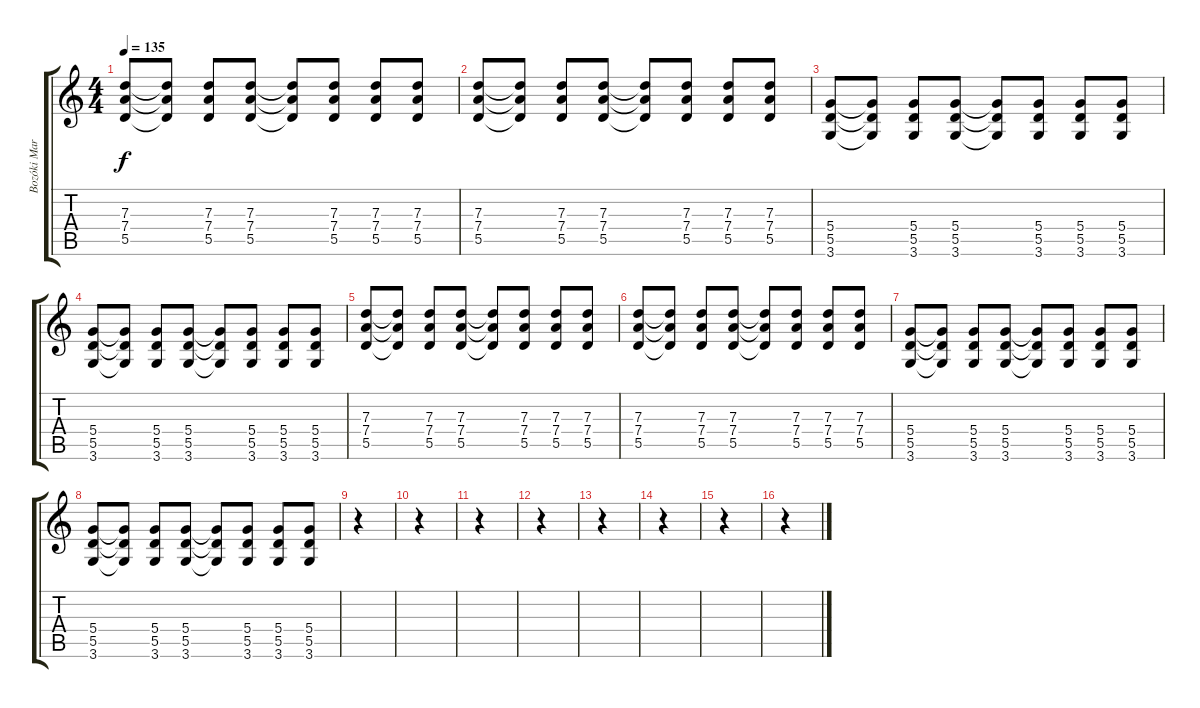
\track ("Bozóki Marcell - Torzított Gitár" "Bozóki Mar") {instrument distortionguitar}
\staff {score tabs}
\tuning (E4 B3 G3 D3 A2 E2) {hide}
\ts (4 4)
\tempo 135
\clef g2
\ks c
(7.3 7.4 5.5).8{dy f} (7.3{t} 7.4{t} 5.5{t}).8 (7.3 7.4 5.5).8 (7.3 7.4 5.5).8 (7.3{t} 7.4{t} 5.5{t}).8 (7.3 7.4 5.5).8 (7.3 7.4 5.5).8 (7.3 7.4 5.5).8 |
(7.3 7.4 5.5).8 (7.3{t} 7.4{t} 5.5{t}).8 (7.3 7.4 5.5).8 (7.3 7.4 5.5).8 (7.3{t} 7.4{t} 5.5{t}).8 (7.3 7.4 5.5).8 (7.3 7.4 5.5).8 (7.3 7.4 5.5).8 |
(5.4 5.5 3.6).8 (5.4{t} 5.5{t} 3.6{t}).8 (5.4 5.5 3.6).8 (5.4 5.5 3.6).8 (5.4{t} 5.5{t} 3.6{t}).8 (5.4 5.5 3.6).8 (5.4 5.5 3.6).8 (5.4 5.5 3.6).8 |
(5.4 5.5 3.6).8 (5.4{t} 5.5{t} 3.6{t}).8 (5.4 5.5 3.6).8 (5.4 5.5 3.6).8 (5.4{t} 5.5{t} 3.6{t}).8 (5.4 5.5 3.6).8 (5.4 5.5 3.6).8 (5.4 5.5 3.6).8 |
(7.3 7.4 5.5).8 (7.3{t} 7.4{t} 5.5{t}).8 (7.3 7.4 5.5).8 (7.3 7.4 5.5).8 (7.3{t} 7.4{t} 5.5{t}).8 (7.3 7.4 5.5).8 (7.3 7.4 5.5).8 (7.3 7.4 5.5).8 |
(7.3 7.4 5.5).8 (7.3{t} 7.4{t} 5.5{t}).8 (7.3 7.4 5.5).8 (7.3 7.4 5.5).8 (7.3{t} 7.4{t} 5.5{t}).8 (7.3 7.4 5.5).8 (7.3 7.4 5.5).8 (7.3 7.4 5.5).8 |
(5.4 5.5 3.6).8 (5.4{t} 5.5{t} 3.6{t}).8 (5.4 5.5 3.6).8 (5.4 5.5 3.6).8 (5.4{t} 5.5{t} 3.6{t}).8 (5.4 5.5 3.6).8 (5.4 5.5 3.6).8 (5.4 5.5 3.6).8 |
(5.4 5.5 3.6).8 (5.4{t} 5.5{t} 3.6{t}).8 (5.4 5.5 3.6).8 (5.4 5.5 3.6).8 (5.4{t} 5.5{t} 3.6{t}).8 (5.4 5.5 3.6).8 (5.4 5.5 3.6).8 (5.4 5.5 3.6).8 |
r.4 |
r.4 |
r.4 |
r.4 |
r.4 |
r.4 |
r.4 |
r.4
